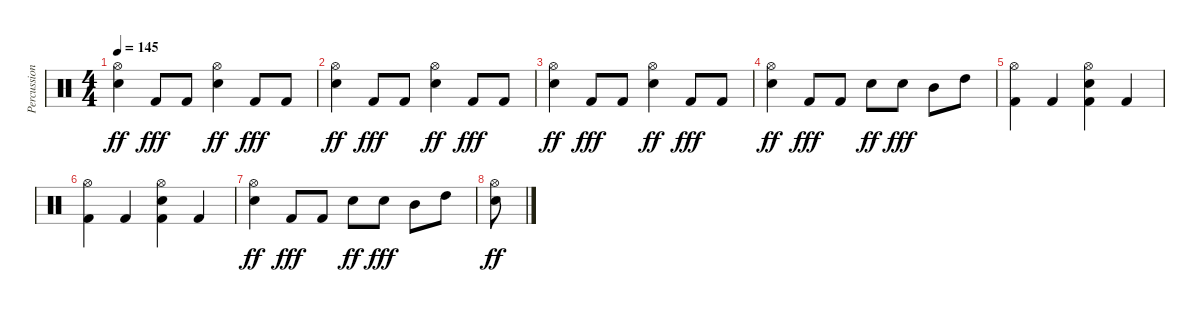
\track ("Percussion" "Percussion") {instrument percussion}
\staff {score}
\articulation defaults
\ts (4 4)
\tempo 145
\clef neutral
\ks c
("Hi-Hat (open)" "Snare (hit) 2").4{dy ff} "Kick (hit) 2".8{dy fff} "Kick (hit) 2".8 ("Hi-Hat (open)" "Snare (hit) 2").4{dy ff} "Kick (hit) 2".8{dy fff} "Kick (hit) 2".8 |
("Hi-Hat (open)" "Snare (hit) 2").4{dy ff} "Kick (hit) 2".8{dy fff} "Kick (hit) 2".8 ("Hi-Hat (open)" "Snare (hit) 2").4{dy ff} "Kick (hit) 2".8{dy fff} "Kick (hit) 2".8 |
("Hi-Hat (open)" "Snare (hit) 2").4{dy ff} "Kick (hit) 2".8{dy fff} "Kick (hit) 2".8 ("Hi-Hat (open)" "Snare (hit) 2").4{dy ff} "Kick (hit) 2".8{dy fff} "Kick (hit) 2".8 |
("Hi-Hat (open)" "Snare (hit) 2").4{dy ff} "Kick (hit) 2".8{dy fff} "Kick (hit) 2".8 "Snare (hit) 2".8{dy ff} "Snare (hit) 2".8{dy fff} "Mid Tom (hit)".8 "High Tom (hit)".8 |
("Hi-Hat (open)" "Kick (hit) 2").4 "Kick (hit) 2".4 ("Hi-Hat (open)" "Snare (hit) 2" "Kick (hit) 2").4 "Kick (hit) 2".4 |
("Hi-Hat (open)" "Kick (hit) 2").4 "Kick (hit) 2".4 ("Hi-Hat (open)" "Snare (hit) 2" "Kick (hit) 2").4 "Kick (hit) 2".4 |
("Hi-Hat (open)" "Snare (hit) 2").4{dy ff} "Kick (hit) 2".8{dy fff} "Kick (hit) 2".8 "Snare (hit) 2".8{dy ff} "Snare (hit) 2".8{dy fff} "Mid Tom (hit)".8 "High Tom (hit)".8 |
("Hi-Hat (open)" "Snare (hit) 2").8{dy ff}
